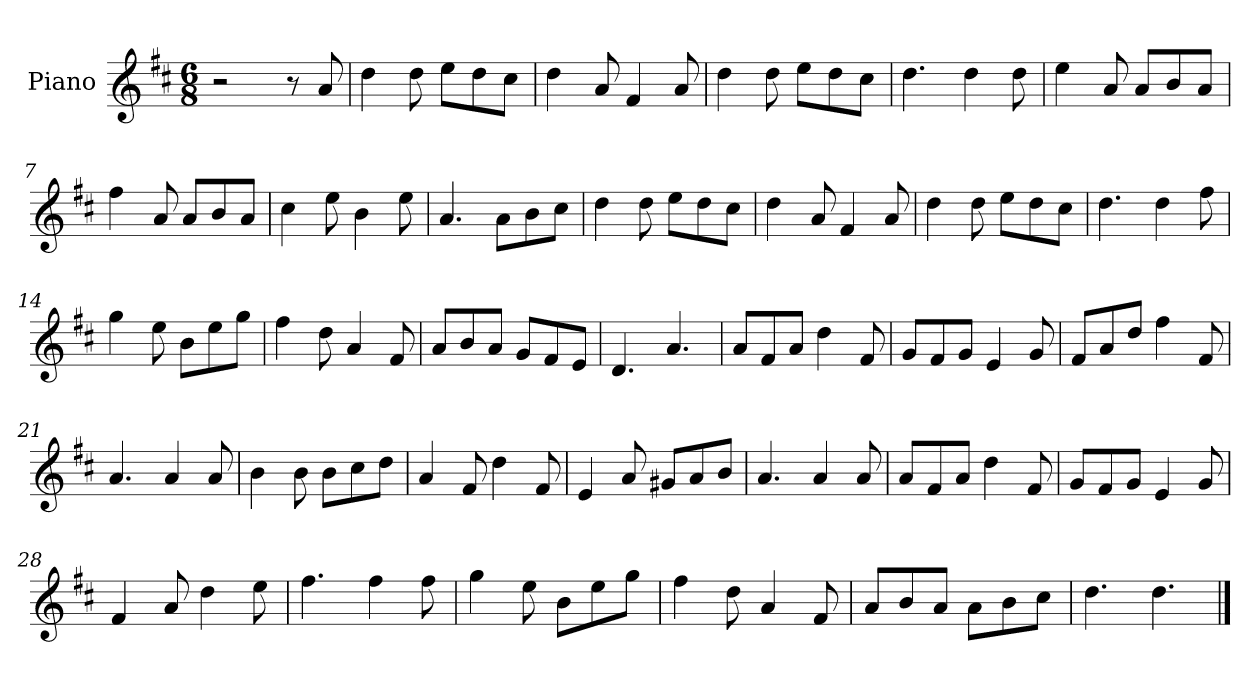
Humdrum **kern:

**kern
*part1
*staff1
*I"Piano
*I'Pno
*clefG2
*k[f#c#]
*M6/8
=1
2r
8r
8a/
=2
4dd\
8dd\
8ee\L
8dd\
8cc#\J
=3
4dd\
8a/
4f#/
8a/
=4
4dd\
8dd\
8ee\L
8dd\
8cc#\J
=5
4.dd\
4dd\
8dd\
=6
4ee\
8a/
8a/L
8b/
8a/J
=7
4ff#\
8a/
8a/L
8b/
8a/J
=8
4cc#\
8ee\
4b\
8ee\
=9
4.a/
8a\L
8b\
8cc#\J
=10
4dd\
8dd\
8ee\L
8dd\
8cc#\J
=11
4dd\
8a/
4f#/
8a/
=12
4dd\
8dd\
8ee\L
8dd\
8cc#\J
=13
4.dd\
4dd\
8ff#\
=14
4gg\
8ee\
8b\L
8ee\
8gg\J
=15
4ff#\
8dd\
4a/
8f#/
=16
8a/L
8b/
8a/J
8g/L
8f#/
8e/J
=17
4.d/
4.a/
=18
8a/L
8f#/
8a/J
4dd\
8f#/
=19
8g/L
8f#/
8g/J
4e/
8g/
=20
8f#/L
8a/
8dd/J
4ff#\
8f#/
=21
4.a/
4a/
8a/
=22
4b\
8b\
8b\L
8cc#\
8dd\J
=23
4a/
8f#/
4dd\
8f#/
=24
4e/
8a/
8g#X/L
8a/
8b/J
=25
4.a/
4a/
8a/
=26
8a/L
8f#/
8a/J
4dd\
8f#/
=27
8g/L
8f#/
8g/J
4e/
8g/
=28
4f#/
8a/
4dd\
8ee\
=29
4.ff#\
4ff#\
8ff#\
=30
4gg\
8ee\
8b\L
8ee\
8gg\J
=31
4ff#\
8dd\
4a/
8f#/
=32
8a/L
8b/
8a/J
8a\L
8b\
8cc#\J
=33
4.dd\
4.dd\
==
*-
